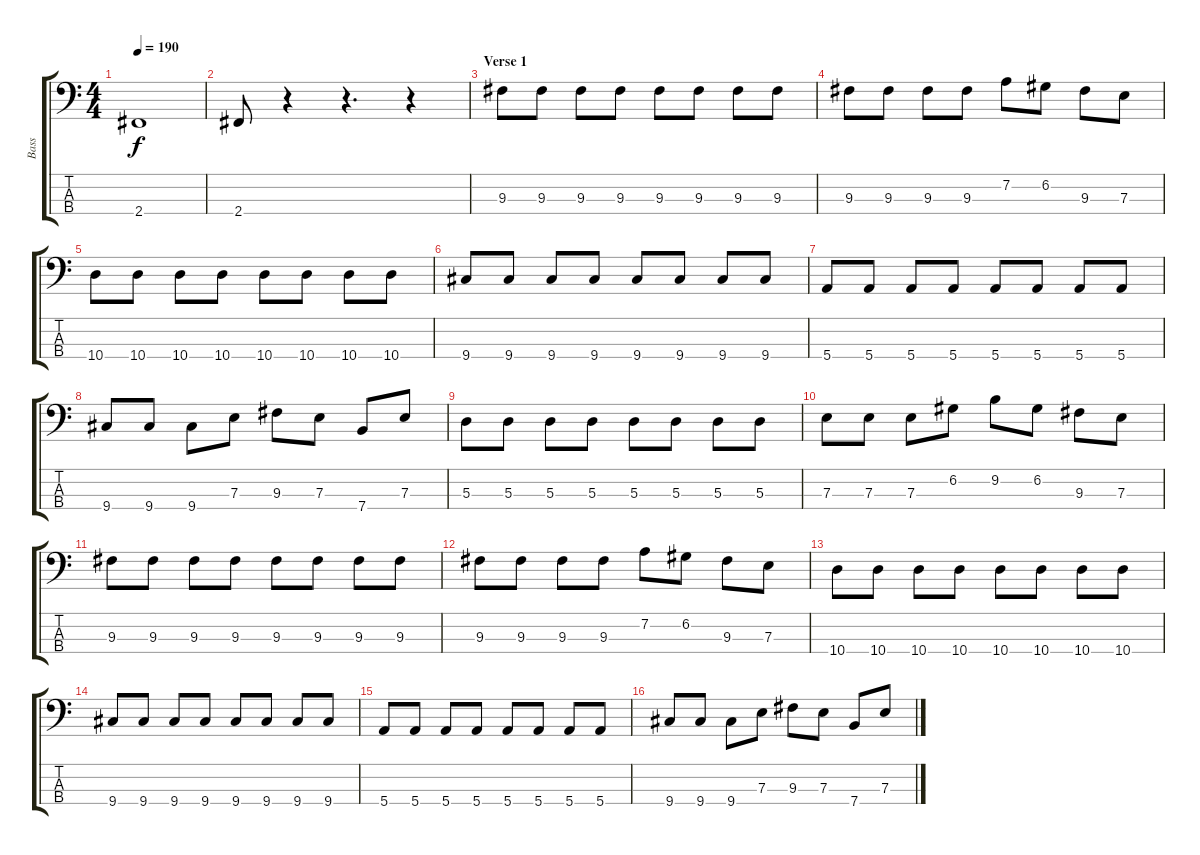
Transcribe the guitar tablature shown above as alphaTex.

\track ("Bass" "Bass") {instrument electricbassfinger}
\staff {score tabs}
\tuning (G2 D2 A1 E1) {hide}
\ts (4 4)
\tempo 190
\clef f4
\ks c
2.4.1{dy f} |
2.4.8 r.4 r.4{d} r.4 |
\section ("" "Verse 1")
9.3.8 9.3.8 9.3.8 9.3.8 9.3.8 9.3.8 9.3.8 9.3.8 |
9.3.8 9.3.8 9.3.8 9.3.8 7.2.8 6.2.8 9.3.8 7.3.8 |
10.4.8 10.4.8 10.4.8 10.4.8 10.4.8 10.4.8 10.4.8 10.4.8 |
9.4.8 9.4.8 9.4.8 9.4.8 9.4.8 9.4.8 9.4.8 9.4.8 |
5.4.8 5.4.8 5.4.8 5.4.8 5.4.8 5.4.8 5.4.8 5.4.8 |
9.4.8 9.4.8 9.4.8 7.3.8 9.3.8 7.3.8 7.4.8 7.3.8 |
5.3.8 5.3.8 5.3.8 5.3.8 5.3.8 5.3.8 5.3.8 5.3.8 |
7.3.8 7.3.8 7.3.8 6.2.8 9.2.8 6.2.8 9.3.8 7.3.8 |
9.3.8 9.3.8 9.3.8 9.3.8 9.3.8 9.3.8 9.3.8 9.3.8 |
9.3.8 9.3.8 9.3.8 9.3.8 7.2.8 6.2.8 9.3.8 7.3.8 |
10.4.8 10.4.8 10.4.8 10.4.8 10.4.8 10.4.8 10.4.8 10.4.8 |
9.4.8 9.4.8 9.4.8 9.4.8 9.4.8 9.4.8 9.4.8 9.4.8 |
5.4.8 5.4.8 5.4.8 5.4.8 5.4.8 5.4.8 5.4.8 5.4.8 |
9.4.8 9.4.8 9.4.8 7.3.8 9.3.8 7.3.8 7.4.8 7.3.8
